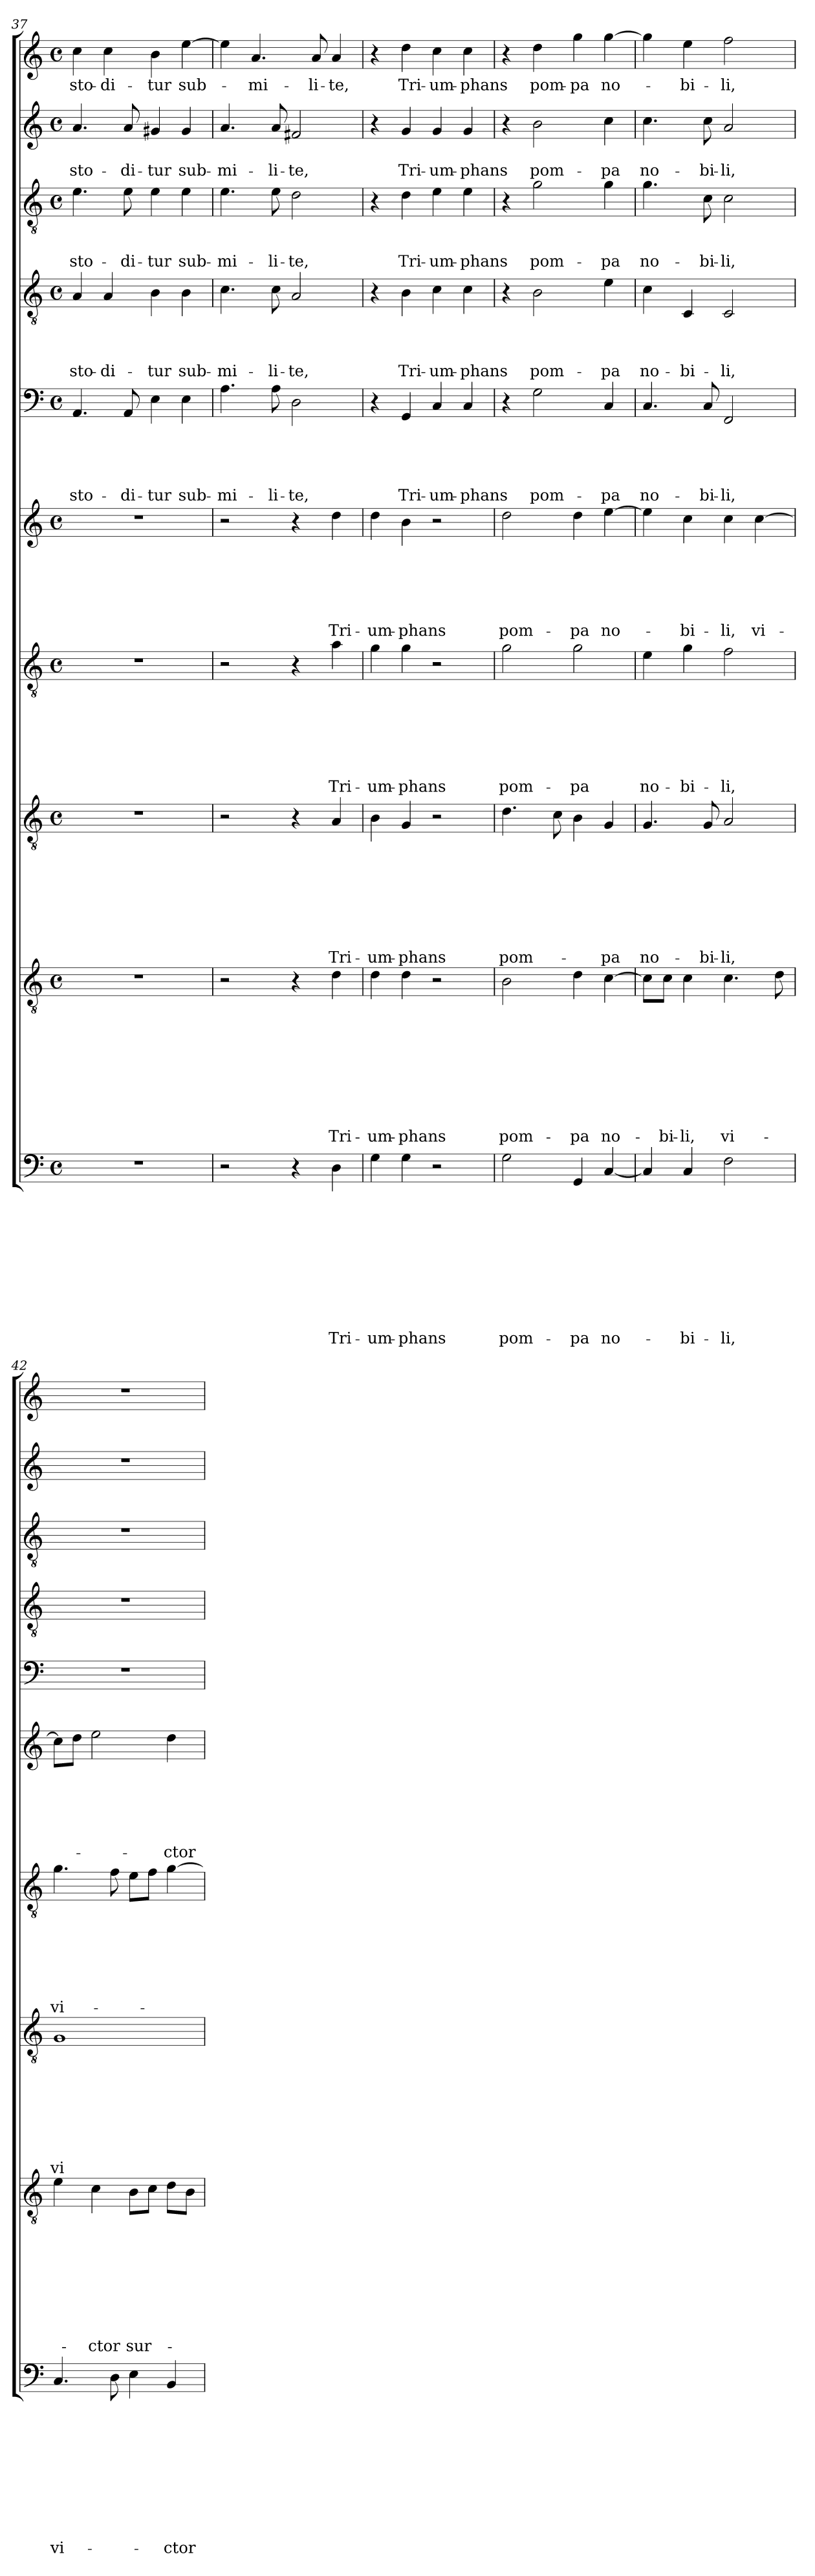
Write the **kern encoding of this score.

**kern	**text	**text	**text	**text	**text	**text	**text	**text	**text	**text	**kern	**text	**text	**text	**text	**text	**text	**text	**text	**text	**kern	**text	**text	**text	**text	**text	**text	**text	**text	**kern	**text	**text	**text	**text	**text	**text	**text	**kern	**text	**text	**text	**text	**text	**text	**kern	**text	**text	**text	**text	**text	**kern	**text	**text	**text	**text	**kern	**text	**text	**text	**kern	**text	**text	**kern	**text
*part10	*part10	*part10	*part10	*part10	*part10	*part10	*part10	*part10	*part10	*part10	*part9	*part9	*part9	*part9	*part9	*part9	*part9	*part9	*part9	*part9	*part8	*part8	*part8	*part8	*part8	*part8	*part8	*part8	*part8	*part7	*part7	*part7	*part7	*part7	*part7	*part7	*part7	*part6	*part6	*part6	*part6	*part6	*part6	*part6	*part5	*part5	*part5	*part5	*part5	*part5	*part4	*part4	*part4	*part4	*part4	*part3	*part3	*part3	*part3	*part2	*part2	*part2	*part1	*part1
*staff10	*staff10	*staff10	*staff10	*staff10	*staff10	*staff10	*staff10	*staff10	*staff10	*staff10	*staff9	*staff9	*staff9	*staff9	*staff9	*staff9	*staff9	*staff9	*staff9	*staff9	*staff8	*staff8	*staff8	*staff8	*staff8	*staff8	*staff8	*staff8	*staff8	*staff7	*staff7	*staff7	*staff7	*staff7	*staff7	*staff7	*staff7	*staff6	*staff6	*staff6	*staff6	*staff6	*staff6	*staff6	*staff5	*staff5	*staff5	*staff5	*staff5	*staff5	*staff4	*staff4	*staff4	*staff4	*staff4	*staff3	*staff3	*staff3	*staff3	*staff2	*staff2	*staff2	*staff1	*staff1
*clefF4	*	*	*	*	*	*	*	*	*	*	*clefGv2	*	*	*	*	*	*	*	*	*	*clefGv2	*	*	*	*	*	*	*	*	*clefGv2	*	*	*	*	*	*	*	*clefG2	*	*	*	*	*	*	*clefF4	*	*	*	*	*	*clefGv2	*	*	*	*	*clefGv2	*	*	*	*clefG2	*	*	*clefG2	*
*k[]	*	*	*	*	*	*	*	*	*	*	*k[]	*	*	*	*	*	*	*	*	*	*k[]	*	*	*	*	*	*	*	*	*k[]	*	*	*	*	*	*	*	*k[]	*	*	*	*	*	*	*k[]	*	*	*	*	*	*k[]	*	*	*	*	*k[]	*	*	*	*k[]	*	*	*k[]	*
*C:	*	*	*	*	*	*	*	*	*	*	*C:	*	*	*	*	*	*	*	*	*	*C:	*	*	*	*	*	*	*	*	*C:	*	*	*	*	*	*	*	*C:	*	*	*	*	*	*	*C:	*	*	*	*	*	*C:	*	*	*	*	*C:	*	*	*	*C:	*	*	*C:	*
*M4/4	*	*	*	*	*	*	*	*	*	*	*M4/4	*	*	*	*	*	*	*	*	*	*M4/4	*	*	*	*	*	*	*	*	*M4/4	*	*	*	*	*	*	*	*M4/4	*	*	*	*	*	*	*M4/4	*	*	*	*	*	*M4/4	*	*	*	*	*M4/4	*	*	*	*M4/4	*	*	*M4/4	*
*met(c)	*	*	*	*	*	*	*	*	*	*	*met(c)	*	*	*	*	*	*	*	*	*	*met(c)	*	*	*	*	*	*	*	*	*met(c)	*	*	*	*	*	*	*	*met(c)	*	*	*	*	*	*	*met(c)	*	*	*	*	*	*met(c)	*	*	*	*	*met(c)	*	*	*	*met(c)	*	*	*met(c)	*
=37	=37	=37	=37	=37	=37	=37	=37	=37	=37	=37	=37	=37	=37	=37	=37	=37	=37	=37	=37	=37	=37	=37	=37	=37	=37	=37	=37	=37	=37	=37	=37	=37	=37	=37	=37	=37	=37	=37	=37	=37	=37	=37	=37	=37	=37	=37	=37	=37	=37	=37	=37	=37	=37	=37	=37	=37	=37	=37	=37	=37	=37	=37	=37	=37
!	!	!	!	!	!	!	!	!	!	!	!	!	!	!	!	!	!	!	!	!	!	!	!	!	!	!	!	!	!	!	!	!	!	!	!	!	!	!	!	!	!	!	!	!	!	!	!	!	!	!LO:LY:b	!	!	!	!	!LO:LY:b	!	!	!	!LO:LY:b	!	!	!LO:LY:b	!	!LO:LY:b
1r	.	.	.	.	.	.	.	.	.	.	1r	.	.	.	.	.	.	.	.	.	1r	.	.	.	.	.	.	.	.	1r	.	.	.	.	.	.	.	1r	.	.	.	.	.	.	4.AA/	.	.	.	.	-sto-	4A/	.	.	.	-sto-	4.e\	.	.	-sto-	4.a/	.	-sto-	4cc\	-sto-
!	!	!	!	!	!	!	!	!	!	!	!	!	!	!	!	!	!	!	!	!	!	!	!	!	!	!	!	!	!	!	!	!	!	!	!	!	!	!	!	!	!	!	!	!	!	!	!	!	!	!	!	!	!	!	!LO:LY:b	!	!	!	!	!	!	!	!	!LO:LY:b
.	.	.	.	.	.	.	.	.	.	.	.	.	.	.	.	.	.	.	.	.	.	.	.	.	.	.	.	.	.	.	.	.	.	.	.	.	.	.	.	.	.	.	.	.	.	.	.	.	.	.	4A/	.	.	.	-di-	.	.	.	.	.	.	.	4cc\	-di-
!	!	!	!	!	!	!	!	!	!	!	!	!	!	!	!	!	!	!	!	!	!	!	!	!	!	!	!	!	!	!	!	!	!	!	!	!	!	!	!	!	!	!	!	!	!	!	!	!	!	!LO:LY:b	!	!	!	!	!	!	!	!	!LO:LY:b	!	!	!LO:LY:b	!	!
.	.	.	.	.	.	.	.	.	.	.	.	.	.	.	.	.	.	.	.	.	.	.	.	.	.	.	.	.	.	.	.	.	.	.	.	.	.	.	.	.	.	.	.	.	8AA/	.	.	.	.	-di-	.	.	.	.	.	8e\	.	.	-di-	8a/	.	-di-	.	.
!	!	!	!	!	!	!	!	!	!	!	!	!	!	!	!	!	!	!	!	!	!	!	!	!	!	!	!	!	!	!	!	!	!	!	!	!	!	!	!	!	!	!	!	!	!	!	!	!	!	!LO:LY:b	!	!	!	!	!LO:LY:b	!	!	!	!LO:LY:b	!	!	!LO:LY:b	!	!LO:LY:b
.	.	.	.	.	.	.	.	.	.	.	.	.	.	.	.	.	.	.	.	.	.	.	.	.	.	.	.	.	.	.	.	.	.	.	.	.	.	.	.	.	.	.	.	.	4E\	.	.	.	.	-tur	4B\	.	.	.	-tur	4e\	.	.	-tur	4g#X/	.	-tur	4b\	-tur
!	!	!	!	!	!	!	!	!	!	!	!	!	!	!	!	!	!	!	!	!	!	!	!	!	!	!	!	!	!	!	!	!	!	!	!	!	!	!	!	!	!	!	!	!	!	!	!	!	!	!LO:LY:b	!	!	!	!	!LO:LY:b	!	!	!	!LO:LY:b	!	!	!LO:LY:b	!	!LO:LY:b
.	.	.	.	.	.	.	.	.	.	.	.	.	.	.	.	.	.	.	.	.	.	.	.	.	.	.	.	.	.	.	.	.	.	.	.	.	.	.	.	.	.	.	.	.	4E\	.	.	.	.	sub-	4B\	.	.	.	sub-	4e\	.	.	sub-	4g#/	.	sub-	[4ee\	sub-
=38	=38	=38	=38	=38	=38	=38	=38	=38	=38	=38	=38	=38	=38	=38	=38	=38	=38	=38	=38	=38	=38	=38	=38	=38	=38	=38	=38	=38	=38	=38	=38	=38	=38	=38	=38	=38	=38	=38	=38	=38	=38	=38	=38	=38	=38	=38	=38	=38	=38	=38	=38	=38	=38	=38	=38	=38	=38	=38	=38	=38	=38	=38	=38	=38
!	!	!	!	!	!	!	!	!	!	!	!	!	!	!	!	!	!	!	!	!	!	!	!	!	!	!	!	!	!	!	!	!	!	!	!	!	!	!	!	!	!	!	!	!	!	!	!	!	!	!LO:LY:b	!	!	!	!	!LO:LY:b	!	!	!	!LO:LY:b	!	!	!LO:LY:b	!	!
2r	.	.	.	.	.	.	.	.	.	.	2r	.	.	.	.	.	.	.	.	.	2r	.	.	.	.	.	.	.	.	2r	.	.	.	.	.	.	.	2r	.	.	.	.	.	.	4.A\	.	.	.	.	-mi-	4.c\	.	.	.	-mi-	4.e\	.	.	-mi-	4.a/	.	-mi-	4ee\]	.
!	!	!	!	!	!	!	!	!	!	!	!	!	!	!	!	!	!	!	!	!	!	!	!	!	!	!	!	!	!	!	!	!	!	!	!	!	!	!	!	!	!	!	!	!	!	!	!	!	!	!	!	!	!	!	!	!	!	!	!	!	!	!	!	!LO:LY:b
.	.	.	.	.	.	.	.	.	.	.	.	.	.	.	.	.	.	.	.	.	.	.	.	.	.	.	.	.	.	.	.	.	.	.	.	.	.	.	.	.	.	.	.	.	.	.	.	.	.	.	.	.	.	.	.	.	.	.	.	.	.	.	4.a/	-mi-
!	!	!	!	!	!	!	!	!	!	!	!	!	!	!	!	!	!	!	!	!	!	!	!	!	!	!	!	!	!	!	!	!	!	!	!	!	!	!	!	!	!	!	!	!	!	!	!	!	!	!LO:LY:b	!	!	!	!	!LO:LY:b	!	!	!	!LO:LY:b	!	!	!LO:LY:b	!	!
.	.	.	.	.	.	.	.	.	.	.	.	.	.	.	.	.	.	.	.	.	.	.	.	.	.	.	.	.	.	.	.	.	.	.	.	.	.	.	.	.	.	.	.	.	8A\	.	.	.	.	-li-	8c\	.	.	.	-li-	8e\	.	.	-li-	8a/	.	-li-	.	.
!	!	!	!	!	!	!	!	!	!	!	!	!	!	!	!	!	!	!	!	!	!	!	!	!	!	!	!	!	!	!	!	!	!	!	!	!	!	!	!	!	!	!	!	!	!	!	!	!	!	!LO:LY:b	!	!	!	!	!LO:LY:b	!	!	!	!LO:LY:b	!	!	!LO:LY:b	!	!
4r	.	.	.	.	.	.	.	.	.	.	4r	.	.	.	.	.	.	.	.	.	4r	.	.	.	.	.	.	.	.	4r	.	.	.	.	.	.	.	4r	.	.	.	.	.	.	2D\	.	.	.	.	-te,	2A/	.	.	.	-te,	2d\	.	.	-te,	2f#X/	.	-te,	.	.
!	!	!	!	!	!	!	!	!	!	!	!	!	!	!	!	!	!	!	!	!	!	!	!	!	!	!	!	!	!	!	!	!	!	!	!	!	!	!	!	!	!	!	!	!	!	!	!	!	!	!	!	!	!	!	!	!	!	!	!	!	!	!	!	!LO:LY:b
.	.	.	.	.	.	.	.	.	.	.	.	.	.	.	.	.	.	.	.	.	.	.	.	.	.	.	.	.	.	.	.	.	.	.	.	.	.	.	.	.	.	.	.	.	.	.	.	.	.	.	.	.	.	.	.	.	.	.	.	.	.	.	8a/	-li-
!	!	!	!	!	!	!	!	!	!	!LO:LY:b	!	!	!	!	!	!	!	!	!	!LO:LY:b	!	!	!	!	!	!	!	!	!LO:LY:b	!	!	!	!	!	!	!	!LO:LY:b	!	!	!	!	!	!	!LO:LY:b	!	!	!	!	!	!	!	!	!	!	!	!	!	!	!	!	!	!	!	!LO:LY:b
4D\	.	.	.	.	.	.	.	.	.	Tri-	4d\	.	.	.	.	.	.	.	.	Tri-	4A/	.	.	.	.	.	.	.	Tri-	4a\	.	.	.	.	.	.	Tri-	4dd\	.	.	.	.	.	Tri-	.	.	.	.	.	.	.	.	.	.	.	.	.	.	.	.	.	.	4a/	-te,
=39	=39	=39	=39	=39	=39	=39	=39	=39	=39	=39	=39	=39	=39	=39	=39	=39	=39	=39	=39	=39	=39	=39	=39	=39	=39	=39	=39	=39	=39	=39	=39	=39	=39	=39	=39	=39	=39	=39	=39	=39	=39	=39	=39	=39	=39	=39	=39	=39	=39	=39	=39	=39	=39	=39	=39	=39	=39	=39	=39	=39	=39	=39	=39	=39
!	!	!	!	!	!	!	!	!	!	!LO:LY:b	!	!	!	!	!	!	!	!	!	!LO:LY:b	!	!	!	!	!	!	!	!	!LO:LY:b	!	!	!	!	!	!	!	!LO:LY:b	!	!	!	!	!	!	!LO:LY:b	!	!	!	!	!	!	!	!	!	!	!	!	!	!	!	!	!	!	!	!
4G\	.	.	.	.	.	.	.	.	.	-um-	4d\	.	.	.	.	.	.	.	.	-um-	4B\	.	.	.	.	.	.	.	-um-	4g\	.	.	.	.	.	.	-um-	4dd\	.	.	.	.	.	-um-	4r	.	.	.	.	.	4r	.	.	.	.	4r	.	.	.	4r	.	.	4r	.
!	!	!	!	!	!	!	!	!	!	!LO:LY:b	!	!	!	!	!	!	!	!	!	!LO:LY:b	!	!	!	!	!	!	!	!	!LO:LY:b	!	!	!	!	!	!	!	!LO:LY:b	!	!	!	!	!	!	!LO:LY:b	!	!	!	!	!	!LO:LY:b	!	!	!	!	!LO:LY:b	!	!	!	!LO:LY:b	!	!	!LO:LY:b	!	!LO:LY:b
4G\	.	.	.	.	.	.	.	.	.	-phans	4d\	.	.	.	.	.	.	.	.	-phans	4G/	.	.	.	.	.	.	.	-phans	4g\	.	.	.	.	.	.	-phans	4b\	.	.	.	.	.	-phans	4GG/	.	.	.	.	Tri-	4B\	.	.	.	Tri-	4d\	.	.	Tri-	4g/	.	Tri-	4dd\	Tri-
!	!	!	!	!	!	!	!	!	!	!	!	!	!	!	!	!	!	!	!	!	!	!	!	!	!	!	!	!	!	!	!	!	!	!	!	!	!	!	!	!	!	!	!	!	!	!	!	!	!	!LO:LY:b	!	!	!	!	!LO:LY:b	!	!	!	!LO:LY:b	!	!	!LO:LY:b	!	!LO:LY:b
2r	.	.	.	.	.	.	.	.	.	.	2r	.	.	.	.	.	.	.	.	.	2r	.	.	.	.	.	.	.	.	2r	.	.	.	.	.	.	.	2r	.	.	.	.	.	.	4C/	.	.	.	.	-um-	4c\	.	.	.	-um-	4e\	.	.	-um-	4g/	.	-um-	4cc\	-um-
!	!	!	!	!	!	!	!	!	!	!	!	!	!	!	!	!	!	!	!	!	!	!	!	!	!	!	!	!	!	!	!	!	!	!	!	!	!	!	!	!	!	!	!	!	!	!	!	!	!	!LO:LY:b	!	!	!	!	!LO:LY:b	!	!	!	!LO:LY:b	!	!	!LO:LY:b	!	!LO:LY:b
.	.	.	.	.	.	.	.	.	.	.	.	.	.	.	.	.	.	.	.	.	.	.	.	.	.	.	.	.	.	.	.	.	.	.	.	.	.	.	.	.	.	.	.	.	4C/	.	.	.	.	-phans	4c\	.	.	.	-phans	4e\	.	.	-phans	4g/	.	-phans	4cc\	-phans
=40	=40	=40	=40	=40	=40	=40	=40	=40	=40	=40	=40	=40	=40	=40	=40	=40	=40	=40	=40	=40	=40	=40	=40	=40	=40	=40	=40	=40	=40	=40	=40	=40	=40	=40	=40	=40	=40	=40	=40	=40	=40	=40	=40	=40	=40	=40	=40	=40	=40	=40	=40	=40	=40	=40	=40	=40	=40	=40	=40	=40	=40	=40	=40	=40
!	!	!	!	!	!	!	!	!	!	!LO:LY:b	!	!	!	!	!	!	!	!	!	!LO:LY:b	!	!	!	!	!	!	!	!	!LO:LY:b	!	!	!	!	!	!	!	!LO:LY:b	!	!	!	!	!	!	!LO:LY:b	!	!	!	!	!	!	!	!	!	!	!	!	!	!	!	!	!	!	!	!
2G\	.	.	.	.	.	.	.	.	.	pom-	2B\	.	.	.	.	.	.	.	.	pom-	4.d\	.	.	.	.	.	.	.	pom-	2g\	.	.	.	.	.	.	pom-	2dd\	.	.	.	.	.	pom-	4r	.	.	.	.	.	4r	.	.	.	.	4r	.	.	.	4r	.	.	4r	.
!	!	!	!	!	!	!	!	!	!	!	!	!	!	!	!	!	!	!	!	!	!	!	!	!	!	!	!	!	!	!	!	!	!	!	!	!	!	!	!	!	!	!	!	!	!	!	!	!	!	!LO:LY:b	!	!	!	!	!LO:LY:b	!	!	!	!LO:LY:b	!	!	!LO:LY:b	!	!LO:LY:b
.	.	.	.	.	.	.	.	.	.	.	.	.	.	.	.	.	.	.	.	.	.	.	.	.	.	.	.	.	.	.	.	.	.	.	.	.	.	.	.	.	.	.	.	.	2G\	.	.	.	.	pom-	2B\	.	.	.	pom-	2g\	.	.	pom-	2b\	.	pom-	4dd\	pom-
.	.	.	.	.	.	.	.	.	.	.	.	.	.	.	.	.	.	.	.	.	8c\	.	.	.	.	.	.	.	.	.	.	.	.	.	.	.	.	.	.	.	.	.	.	.	.	.	.	.	.	.	.	.	.	.	.	.	.	.	.	.	.	.	.	.
!	!	!	!	!	!	!	!	!	!	!LO:LY:b	!	!	!	!	!	!	!	!	!	!LO:LY:b	!	!	!	!	!	!	!	!	!	!	!	!	!	!	!	!	!LO:LY:b	!	!	!	!	!	!	!LO:LY:b	!	!	!	!	!	!	!	!	!	!	!	!	!	!	!	!	!	!	!	!LO:LY:b
4GG/	.	.	.	.	.	.	.	.	.	-pa	4d\	.	.	.	.	.	.	.	.	-pa	4B\	.	.	.	.	.	.	.	.	2g\	.	.	.	.	.	.	-pa	4dd\	.	.	.	.	.	-pa	.	.	.	.	.	.	.	.	.	.	.	.	.	.	.	.	.	.	4gg\	-pa
!	!	!	!	!	!	!	!	!	!	!LO:LY:b	!	!	!	!	!	!	!	!	!	!LO:LY:b	!	!	!	!	!	!	!	!	!LO:LY:b	!	!	!	!	!	!	!	!	!	!	!	!	!	!	!LO:LY:b	!	!	!	!	!	!LO:LY:b	!	!	!	!	!LO:LY:b	!	!	!	!LO:LY:b	!	!	!LO:LY:b	!	!LO:LY:b
[4C/	.	.	.	.	.	.	.	.	.	no-	[4c\	.	.	.	.	.	.	.	.	no-	4G/	.	.	.	.	.	.	.	-pa	.	.	.	.	.	.	.	.	[4ee\	.	.	.	.	.	no-	4C/	.	.	.	.	-pa	4e\	.	.	.	-pa	4g\	.	.	-pa	4cc\	.	-pa	[4gg\	no-
!!LO:LB:g=z
=41	=41	=41	=41	=41	=41	=41	=41	=41	=41	=41	=41	=41	=41	=41	=41	=41	=41	=41	=41	=41	=41	=41	=41	=41	=41	=41	=41	=41	=41	=41	=41	=41	=41	=41	=41	=41	=41	=41	=41	=41	=41	=41	=41	=41	=41	=41	=41	=41	=41	=41	=41	=41	=41	=41	=41	=41	=41	=41	=41	=41	=41	=41	=41	=41
!	!	!	!	!	!	!	!	!	!	!	!	!	!	!	!	!	!	!	!	!	!	!	!	!	!	!	!	!	!LO:LY:b	!	!	!	!	!	!	!	!LO:LY:b	!	!	!	!	!	!	!	!	!	!	!	!	!LO:LY:b	!	!	!	!	!LO:LY:b	!	!	!	!LO:LY:b	!	!	!LO:LY:b	!	!
4C/]	.	.	.	.	.	.	.	.	.	.	8c\L]	.	.	.	.	.	.	.	.	.	4.G/	.	.	.	.	.	.	.	no-	4e\	.	.	.	.	.	.	no-	4ee\]	.	.	.	.	.	.	4.C/	.	.	.	.	no-	4c\	.	.	.	no-	4.g\	.	.	no-	4.cc\	.	no-	4gg\]	.
!	!	!	!	!	!	!	!	!	!	!	!	!	!	!	!	!	!	!	!	!LO:LY:b	!	!	!	!	!	!	!	!	!	!	!	!	!	!	!	!	!	!	!	!	!	!	!	!	!	!	!	!	!	!	!	!	!	!	!	!	!	!	!	!	!	!	!	!
.	.	.	.	.	.	.	.	.	.	.	8c\J	.	.	.	.	.	.	.	.	-bi-	.	.	.	.	.	.	.	.	.	.	.	.	.	.	.	.	.	.	.	.	.	.	.	.	.	.	.	.	.	.	.	.	.	.	.	.	.	.	.	.	.	.	.	.
!	!	!	!	!	!	!	!	!	!	!LO:LY:b	!	!	!	!	!	!	!	!	!	!LO:LY:b	!	!	!	!	!	!	!	!	!	!	!	!	!	!	!	!	!LO:LY:b	!	!	!	!	!	!	!LO:LY:b	!	!	!	!	!	!	!	!	!	!	!LO:LY:b	!	!	!	!	!	!	!	!	!LO:LY:b
4C/	.	.	.	.	.	.	.	.	.	-bi-	4c\	.	.	.	.	.	.	.	.	-li,	.	.	.	.	.	.	.	.	.	4g\	.	.	.	.	.	.	-bi-	4cc\	.	.	.	.	.	-bi-	.	.	.	.	.	.	4C/	.	.	.	-bi-	.	.	.	.	.	.	.	4ee\	-bi-
!	!	!	!	!	!	!	!	!	!	!	!	!	!	!	!	!	!	!	!	!	!	!	!	!	!	!	!	!	!LO:LY:b	!	!	!	!	!	!	!	!	!	!	!	!	!	!	!	!	!	!	!	!	!LO:LY:b	!	!	!	!	!	!	!	!	!LO:LY:b	!	!	!LO:LY:b	!	!
.	.	.	.	.	.	.	.	.	.	.	.	.	.	.	.	.	.	.	.	.	8G/	.	.	.	.	.	.	.	-bi-	.	.	.	.	.	.	.	.	.	.	.	.	.	.	.	8C/	.	.	.	.	-bi-	.	.	.	.	.	8c\	.	.	-bi-	8cc\	.	-bi-	.	.
!	!	!	!	!	!	!	!	!	!	!LO:LY:b	!	!	!	!	!	!	!	!	!	!LO:LY:b	!	!	!	!	!	!	!	!	!LO:LY:b	!	!	!	!	!	!	!	!LO:LY:b	!	!	!	!	!	!	!LO:LY:b	!	!	!	!	!	!LO:LY:b	!	!	!	!	!LO:LY:b	!	!	!	!LO:LY:b	!	!	!LO:LY:b	!	!LO:LY:b
2F\	.	.	.	.	.	.	.	.	.	-li,	4.c\	.	.	.	.	.	.	.	.	vi-	2A/	.	.	.	.	.	.	.	-li,	2f\	.	.	.	.	.	.	-li,	4cc\	.	.	.	.	.	-li,	2FF/	.	.	.	.	-li,	2C/	.	.	.	-li,	2c\	.	.	-li,	2a/	.	-li,	2ff\	-li,
!	!	!	!	!	!	!	!	!	!	!	!	!	!	!	!	!	!	!	!	!	!	!	!	!	!	!	!	!	!	!	!	!	!	!	!	!	!	!	!	!	!	!	!	!LO:LY:b	!	!	!	!	!	!	!	!	!	!	!	!	!	!	!	!	!	!	!	!
.	.	.	.	.	.	.	.	.	.	.	.	.	.	.	.	.	.	.	.	.	.	.	.	.	.	.	.	.	.	.	.	.	.	.	.	.	.	[4cc\	.	.	.	.	.	vi-	.	.	.	.	.	.	.	.	.	.	.	.	.	.	.	.	.	.	.	.
.	.	.	.	.	.	.	.	.	.	.	8d\	.	.	.	.	.	.	.	.	.	.	.	.	.	.	.	.	.	.	.	.	.	.	.	.	.	.	.	.	.	.	.	.	.	.	.	.	.	.	.	.	.	.	.	.	.	.	.	.	.	.	.	.	.
=42	=42	=42	=42	=42	=42	=42	=42	=42	=42	=42	=42	=42	=42	=42	=42	=42	=42	=42	=42	=42	=42	=42	=42	=42	=42	=42	=42	=42	=42	=42	=42	=42	=42	=42	=42	=42	=42	=42	=42	=42	=42	=42	=42	=42	=42	=42	=42	=42	=42	=42	=42	=42	=42	=42	=42	=42	=42	=42	=42	=42	=42	=42	=42	=42
!	!	!	!	!	!	!	!	!	!	!LO:LY:b	!	!	!	!	!	!	!	!	!	!	!	!	!	!	!	!	!	!	!LO:LY:b	!	!	!	!	!	!	!	!LO:LY:b	!	!	!	!	!	!	!	!	!	!	!	!	!	!	!	!	!	!	!	!	!	!	!	!	!	!	!
4.C/	.	.	.	.	.	.	.	.	.	vi-	4e\	.	.	.	.	.	.	.	.	.	1G	.	.	.	.	.	.	.	vi-	4.g\	.	.	.	.	.	.	vi-	8cc\L]	.	.	.	.	.	.	1r	.	.	.	.	.	1r	.	.	.	.	1r	.	.	.	1r	.	.	1r	.
.	.	.	.	.	.	.	.	.	.	.	.	.	.	.	.	.	.	.	.	.	.	.	.	.	.	.	.	.	.	.	.	.	.	.	.	.	.	8dd\J	.	.	.	.	.	.	.	.	.	.	.	.	.	.	.	.	.	.	.	.	.	.	.	.	.	.
!	!	!	!	!	!	!	!	!	!	!	!	!	!	!	!	!	!	!	!	!LO:LY:b	!	!	!	!	!	!	!	!	!	!	!	!	!	!	!	!	!	!	!	!	!	!	!	!	!	!	!	!	!	!	!	!	!	!	!	!	!	!	!	!	!	!	!	!
.	.	.	.	.	.	.	.	.	.	.	4c\	.	.	.	.	.	.	.	.	-ctor	.	.	.	.	.	.	.	.	.	.	.	.	.	.	.	.	.	2ee\	.	.	.	.	.	.	.	.	.	.	.	.	.	.	.	.	.	.	.	.	.	.	.	.	.	.
8D\	.	.	.	.	.	.	.	.	.	.	.	.	.	.	.	.	.	.	.	.	.	.	.	.	.	.	.	.	.	8f\	.	.	.	.	.	.	.	.	.	.	.	.	.	.	.	.	.	.	.	.	.	.	.	.	.	.	.	.	.	.	.	.	.	.
!	!	!	!	!	!	!	!	!	!	!	!	!	!	!	!	!	!	!	!	!LO:LY:b	!	!	!	!	!	!	!	!	!	!	!	!	!	!	!	!	!	!	!	!	!	!	!	!	!	!	!	!	!	!	!	!	!	!	!	!	!	!	!	!	!	!	!	!
4E\	.	.	.	.	.	.	.	.	.	.	8B\L	.	.	.	.	.	.	.	.	sur-	.	.	.	.	.	.	.	.	.	8e\L	.	.	.	.	.	.	.	.	.	.	.	.	.	.	.	.	.	.	.	.	.	.	.	.	.	.	.	.	.	.	.	.	.	.
.	.	.	.	.	.	.	.	.	.	.	8c\J	.	.	.	.	.	.	.	.	.	.	.	.	.	.	.	.	.	.	8f\J	.	.	.	.	.	.	.	.	.	.	.	.	.	.	.	.	.	.	.	.	.	.	.	.	.	.	.	.	.	.	.	.	.	.
!	!	!	!	!	!	!	!	!	!	!LO:LY:b	!	!	!	!	!	!	!	!	!	!	!	!	!	!	!	!	!	!	!	!	!	!	!	!	!	!	!	!	!	!	!	!	!	!LO:LY:b	!	!	!	!	!	!	!	!	!	!	!	!	!	!	!	!	!	!	!	!
4BB/	.	.	.	.	.	.	.	.	.	-ctor	8d\L	.	.	.	.	.	.	.	.	.	.	.	.	.	.	.	.	.	.	[4g\	.	.	.	.	.	.	.	4dd\	.	.	.	.	.	-ctor	.	.	.	.	.	.	.	.	.	.	.	.	.	.	.	.	.	.	.	.
.	.	.	.	.	.	.	.	.	.	.	8B\J	.	.	.	.	.	.	.	.	.	.	.	.	.	.	.	.	.	.	.	.	.	.	.	.	.	.	.	.	.	.	.	.	.	.	.	.	.	.	.	.	.	.	.	.	.	.	.	.	.	.	.	.	.
=	=	=	=	=	=	=	=	=	=	=	=	=	=	=	=	=	=	=	=	=	=	=	=	=	=	=	=	=	=	=	=	=	=	=	=	=	=	=	=	=	=	=	=	=	=	=	=	=	=	=	=	=	=	=	=	=	=	=	=	=	=	=	=	=
*-	*-	*-	*-	*-	*-	*-	*-	*-	*-	*-	*-	*-	*-	*-	*-	*-	*-	*-	*-	*-	*-	*-	*-	*-	*-	*-	*-	*-	*-	*-	*-	*-	*-	*-	*-	*-	*-	*-	*-	*-	*-	*-	*-	*-	*-	*-	*-	*-	*-	*-	*-	*-	*-	*-	*-	*-	*-	*-	*-	*-	*-	*-	*-	*-
